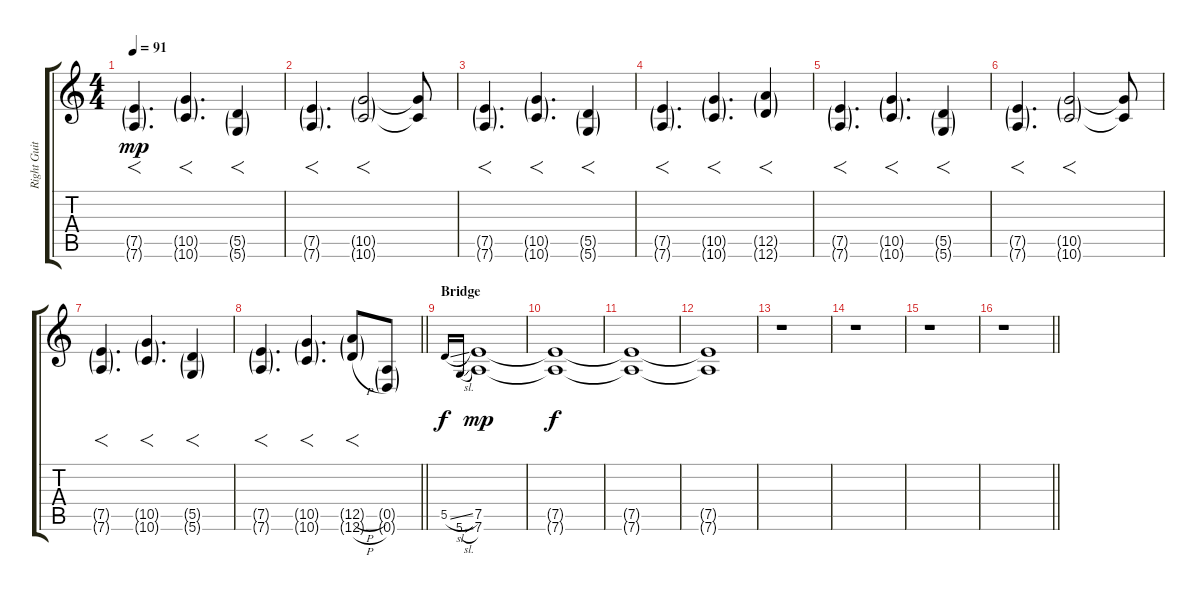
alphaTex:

\track ("Right Guitar" "Right Guit") {instrument distortionguitar}
\staff {score tabs}
\tuning (E4 B3 G3 D3 A2 D2) {hide}
\ts (4 4)
\section ("" "")
\tempo 91
\clef g2
\ks c
(7.5{g} 7.6{g}).4{f d dy mp} (10.5{g} 10.6{g}).4{f d} (5.5{g} 5.6{g}).4{f} |
(7.5{g} 7.6{g}).4{f d} (10.5{g} 10.6{g}).2{f} (10.5{t} 10.6{t}).8 |
(7.5{g} 7.6{g}).4{f d} (10.5{g} 10.6{g}).4{f d} (5.5{g} 5.6{g}).4{f} |
(7.5{g} 7.6{g}).4{f d} (10.5{g} 10.6{g}).4{f d} (12.5{g} 12.6{g}).4{f} |
(7.5{g} 7.6{g}).4{f d} (10.5{g} 10.6{g}).4{f d} (5.5{g} 5.6{g}).4{f} |
(7.5{g} 7.6{g}).4{f d} (10.5{g} 10.6{g}).2{f} (10.5{t} 10.6{t}).8 |
(7.5{g} 7.6{g}).4{f d} (10.5{g} 10.6{g}).4{f d} (5.5{g} 5.6{g}).4{f} |
\barLineRight lightlight
(7.5{g} 7.6{g}).4{f d} (10.5{g} 10.6{g}).4{f d} (12.5{h g} 12.6{h g}).8{f} (0.5{g} 0.6{g}).8 |
\section ("" "Bridge")
5.5{sl}.16{gr onbeat dy f} 5.6{sl}.16{gr onbeat} (7.5 7.6).1{dy mp} |
(7.5{t} 7.6{t}).1{dy f volume 0} |
(7.5{t} 7.6{t}).1 |
(7.5{t} 7.6{t}).1 |
r.1 |
r.1 |
r.1 |
\barLineRight lightlight
r.1{volume 13}
